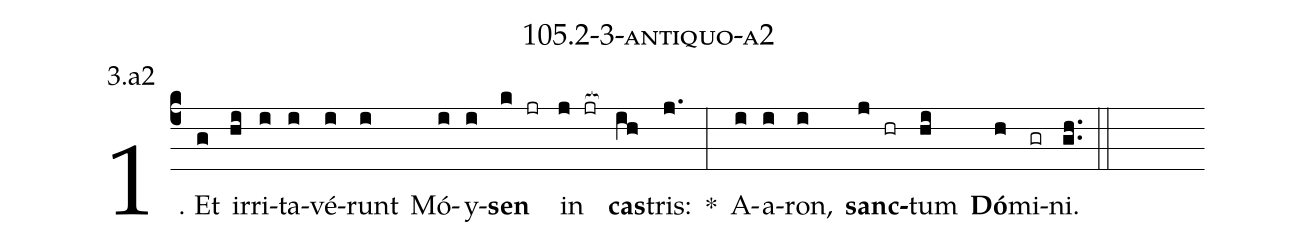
name: 105.2-3-antiquo-a2;
annotation: 3.a2;
%%
(c4)1. Et(g) ir(hi)ri(i)ta(i)vé(i)runt(i) Mó(i)y(i)<b>sen</b>(k jr) in(j jr[ocb:1{]) <b>cas</b>(ih[ocb:0}])tris:(j.) *(:) A(i)a(i)ron,(i) <b>sanc</b>(j hr)tum(hi) <b>Dó</b>(h)mi(gr)ni.(gh..) (::)


%E(i) u(i) o(j) u(hi) a(h) e.(gh..) (::)
